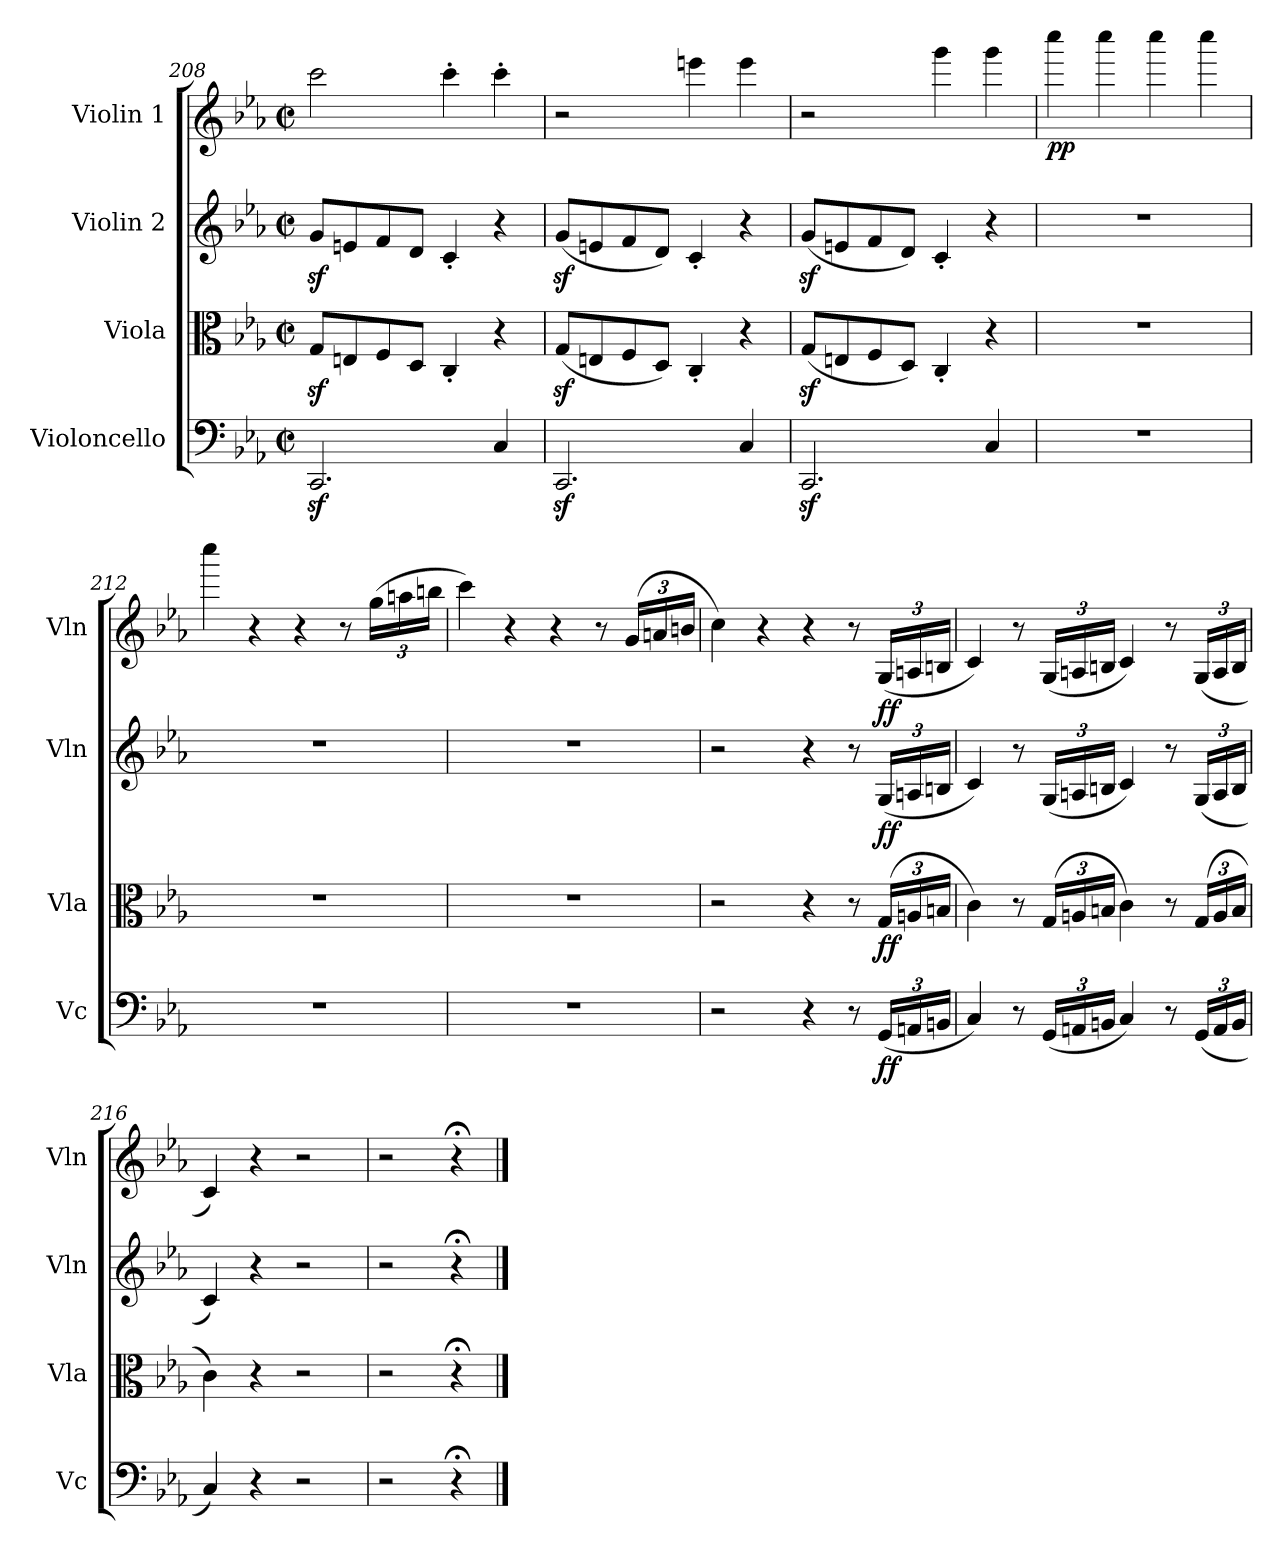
**kern	**dynam	**kern	**dynam	**kern	**dynam	**kern	**dynam
*part4	*part4	*part3	*part3	*part2	*part2	*part1	*part1
*staff4	*staff4	*staff3	*staff3	*staff2	*staff2	*staff1	*staff1
*I"Violoncello	*	*I"Viola	*	*I"Violin 2	*	*I"Violin 1	*
*I'Vc	*	*I'Vla	*	*I'Vln	*	*I'Vln	*
!!LO:LB:g=z
*clefF4	*	*clefC3	*	*clefG2	*	*clefG2	*
*k[b-e-a-]	*	*k[b-e-a-]	*	*k[b-e-a-]	*	*k[b-e-a-]	*
*M2/2	*	*M2/2	*	*M2/2	*	*M2/2	*
*met(c|)	*	*met(c|)	*	*met(c|)	*	*met(c|)	*
=208	=208	=208	=208	=208	=208	=208	=208
2.CCz</	.	8Gz</L	.	8gz</L	.	2ccc\	.
.	.	8En/	.	8en/	.	.	.
.	.	8F/	.	8f/	.	.	.
.	.	8D/J	.	8d/J	.	.	.
.	.	4C'/	.	4c'/	.	4ccc'\	.
4C/	.	4r	.	4r	.	4ccc'\	.
=209	=209	=209	=209	=209	=209	=209	=209
2.CCz</	.	(8Gz</L	.	(8gz</L	.	2r	.
.	.	8En/	.	8en/	.	.	.
.	.	8F/	.	8f/	.	.	.
.	.	8D/J)	.	8d/J)	.	.	.
.	.	4C'/	.	4c'/	.	4eeen\	.
4C/	.	4r	.	4r	.	4eee\	.
!!LO:LB:g=z
=210	=210	=210	=210	=210	=210	=210	=210
2.CCz</	.	(8Gz</L	.	(8gz</L	.	2r	.
.	.	8En/	.	8en/	.	.	.
.	.	8F/	.	8f/	.	.	.
.	.	8D/J)	.	8d/J)	.	.	.
.	.	4C'/	.	4c'/	.	4ggg\	.
4C/	.	4r	.	4r	.	4ggg\	.
=211	=211	=211	=211	=211	=211	=211	=211
!	!	!	!	!	!	!	!LO:DY:b
1r	.	1r	.	1r	.	4cccc\	pp
.	.	.	.	.	.	4cccc\	.
.	.	.	.	.	.	4cccc\	.
.	.	.	.	.	.	4cccc\	.
=212	=212	=212	=212	=212	=212	=212	=212
1r	.	1r	.	1r	.	4cccc\	.
.	.	.	.	.	.	4r	.
.	.	.	.	.	.	4r	.
.	.	.	.	.	.	8r	.
*	*	*	*	*	*	*Xbrackettup	*
.	.	.	.	.	.	(24gg\LL	.
.	.	.	.	.	.	24aan\	.
.	.	.	.	.	.	24bbn\JJ	.
=213	=213	=213	=213	=213	=213	=213	=213
1r	.	1r	.	1r	.	4ccc\)	.
.	.	.	.	.	.	4r	.
.	.	.	.	.	.	4r	.
.	.	.	.	.	.	8r	.
.	.	.	.	.	.	(24g/LL	.
.	.	.	.	.	.	24an/	.
.	.	.	.	.	.	24bn/JJ	.
=214	=214	=214	=214	=214	=214	=214	=214
2r	.	2r	.	2r	.	4cc\)	.
.	.	.	.	.	.	4r	.
4r	.	4r	.	4r	.	4r	.
8r	.	8r	.	8r	.	8r	.
*Xbrackettup	*	*Xbrackettup	*	*Xbrackettup	*	*	*
!	!LO:DY:b	!	!LO:DY:b	!	!LO:DY:b	!	!LO:DY:b
(24GG/LL	ff	(24G/LL	ff	(24G/LL	ff	(24G/LL	ff
24AAn/	.	24An/	.	24An/	.	24An/	.
24BBn/JJ	.	24Bn/JJ	.	24Bn/JJ	.	24Bn/JJ	.
=215	=215	=215	=215	=215	=215	=215	=215
4C/)	.	4c\)	.	4c/)	.	4c/)	.
8r	.	8r	.	8r	.	8r	.
(24GG/LL	.	(24G/LL	.	(24G/LL	.	(24G/LL	.
24AAn/	.	24An/	.	24An/	.	24An/	.
24BBn/JJ	.	24Bn/JJ	.	24Bn/JJ	.	24Bn/JJ	.
4C/)	.	4c\)	.	4c/)	.	4c/)	.
8r	.	8r	.	8r	.	8r	.
(24GG/LL	.	(24G/LL	.	(24G/LL	.	(24G/LL	.
24AA/	.	24A/	.	24A/	.	24A/	.
24BB/JJ	.	24B/JJ	.	24B/JJ	.	24B/JJ	.
!!LO:LB:g=z
=216	=216	=216	=216	=216	=216	=216	=216
4C/)	.	4c\)	.	4c/)	.	4c/)	.
4r	.	4r	.	4r	.	4r	.
2r	.	2r	.	2r	.	2r	.
=217	=217	=217	=217	=217	=217	=217	=217
2r	.	2r	.	2r	.	2r	.
4r;<	.	4r;<	.	4r;<	.	4r;<	.
==	==	==	==	==	==	==	==
*-	*-	*-	*-	*-	*-	*-	*-
